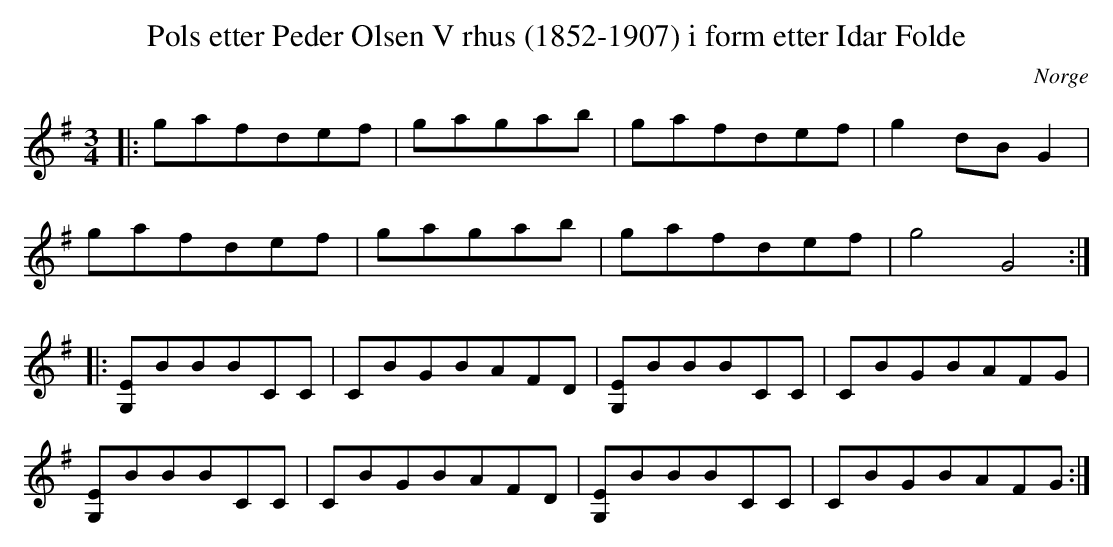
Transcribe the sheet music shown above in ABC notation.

X:1
T:Pols etter Peder Olsen V rhus (1852-1907) i form etter Idar Folde
O:Norge
M:3/4
L:1/8
K:G
|: gafdef | gagab | gafdef | g2 dB G2 |
   gafdef | gagab | gafdef | g4 G4 :|
|: [G,E]BBBCC | CBGBAFD | [G,E]BBBCC | CBGBAFG  |
   [G,E]BBBCC | CBGBAFD | [G,E]BBBCC | CBGBAFG :|
